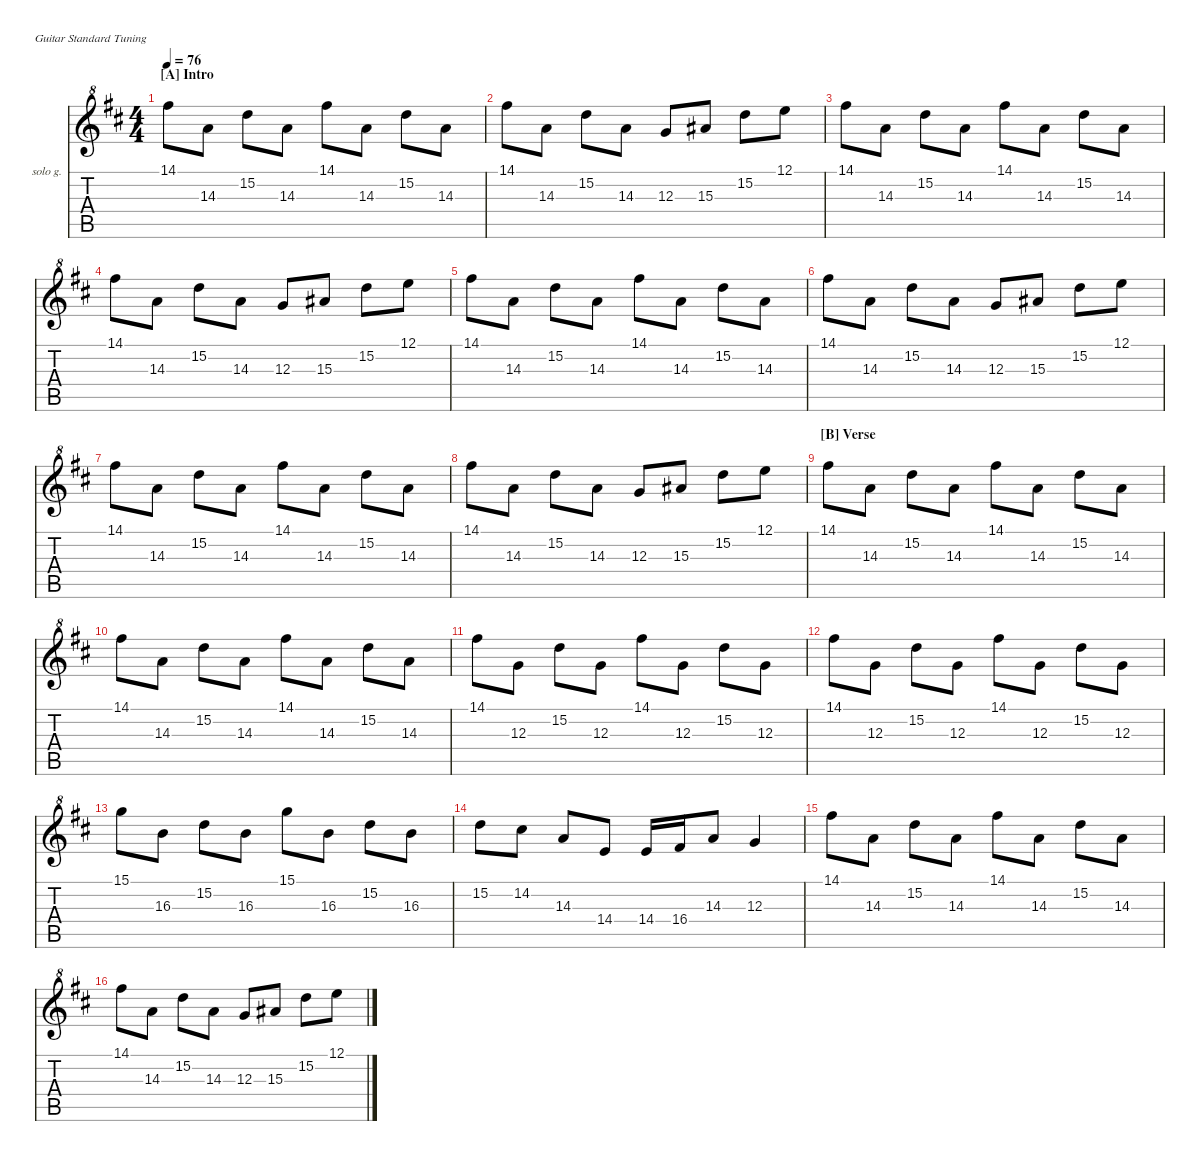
\defaultSystemsLayout 4
\hideDynamics
\bracketExtendMode nobrackets
\firstSystemTrackNameOrientation horizontal
\otherSystemsTrackNameOrientation horizontal
\track ("solo guitar" "solo g.") {mute instrument electricguitarclean}
\staff {score tabs}
\tuning (E4 B3 G3 D3 A2 E2)
\ts (4 4)
\section ("A" "Intro")
\tempo 76
\clef g2
\ottava 8va
\ks d
14.1{acc #}.8{dy mf instrument electricguitarclean beam Down} 14.3{acc forcenatural}.8{beam Down} 15.2{acc forcenatural}.8{beam Down} 14.3{acc forcenatural}.8{beam Down} 14.1{acc #}.8{beam Down} 14.3{acc forcenatural}.8{beam Down} 15.2{acc forcenatural}.8{beam Down} 14.3{acc forcenatural}.8{beam Down} |
14.1{acc #}.8{beam Down} 14.3{acc forcenatural}.8{beam Down} 15.2{acc forcenatural}.8{beam Down} 14.3{acc forcenatural}.8{beam Down} 12.3{acc forcenatural}.8{beam Up} 15.3{acc #}.8{beam Up} 15.2{acc forcenatural}.8{beam Down} 12.1{acc forcenatural}.8{beam Down} |
14.1{acc #}.8{beam Down} 14.3{acc forcenatural}.8{beam Down} 15.2{acc forcenatural}.8{beam Down} 14.3{acc forcenatural}.8{beam Down} 14.1{acc #}.8{beam Down} 14.3{acc forcenatural}.8{beam Down} 15.2{acc forcenatural}.8{beam Down} 14.3{acc forcenatural}.8{beam Down} |
14.1{acc #}.8{beam Down} 14.3{acc forcenatural}.8{beam Down} 15.2{acc forcenatural}.8{beam Down} 14.3{acc forcenatural}.8{beam Down} 12.3{acc forcenatural}.8{beam Up} 15.3{acc #}.8{beam Up} 15.2{acc forcenatural}.8{beam Down} 12.1{acc forcenatural}.8{beam Down} |
14.1{acc #}.8{beam Down} 14.3{acc forcenatural}.8{beam Down} 15.2{acc forcenatural}.8{beam Down} 14.3{acc forcenatural}.8{beam Down} 14.1{acc #}.8{beam Down} 14.3{acc forcenatural}.8{beam Down} 15.2{acc forcenatural}.8{beam Down} 14.3{acc forcenatural}.8{beam Down} |
14.1{acc #}.8{beam Down} 14.3{acc forcenatural}.8{beam Down} 15.2{acc forcenatural}.8{beam Down} 14.3{acc forcenatural}.8{beam Down} 12.3{acc forcenatural}.8{beam Up} 15.3{acc #}.8{beam Up} 15.2{acc forcenatural}.8{beam Down} 12.1{acc forcenatural}.8{beam Down} |
14.1{acc #}.8{beam Down} 14.3{acc forcenatural}.8{beam Down} 15.2{acc forcenatural}.8{beam Down} 14.3{acc forcenatural}.8{beam Down} 14.1{acc #}.8{beam Down} 14.3{acc forcenatural}.8{beam Down} 15.2{acc forcenatural}.8{beam Down} 14.3{acc forcenatural}.8{beam Down} |
14.1{acc #}.8{beam Down} 14.3{acc forcenatural}.8{beam Down} 15.2{acc forcenatural}.8{beam Down} 14.3{acc forcenatural}.8{beam Down} 12.3{acc forcenatural}.8{beam Up} 15.3{acc #}.8{beam Up} 15.2{acc forcenatural}.8{beam Down} 12.1{acc forcenatural}.8{beam Down} |
\section ("B" "Verse")
14.1{acc #}.8{beam Down} 14.3{acc forcenatural}.8{beam Down} 15.2{acc forcenatural}.8{beam Down} 14.3{acc forcenatural}.8{beam Down} 14.1{acc #}.8{beam Down} 14.3{acc forcenatural}.8{beam Down} 15.2{acc forcenatural}.8{beam Down} 14.3{acc forcenatural}.8{beam Down} |
14.1{acc #}.8{beam Down} 14.3{acc forcenatural}.8{beam Down} 15.2{acc forcenatural}.8{beam Down} 14.3{acc forcenatural}.8{beam Down} 14.1{acc #}.8{beam Down} 14.3{acc forcenatural}.8{beam Down} 15.2{acc forcenatural}.8{beam Down} 14.3{acc forcenatural}.8{beam Down} |
14.1{acc #}.8{beam Down} 12.3{acc forcenatural}.8{beam Down} 15.2{acc forcenatural}.8{beam Down} 12.3{acc forcenatural}.8{beam Down} 14.1{acc #}.8{beam Down} 12.3{acc forcenatural}.8{beam Down} 15.2{acc forcenatural}.8{beam Down} 12.3{acc forcenatural}.8{beam Down} |
14.1{acc #}.8{beam Down} 12.3{acc forcenatural}.8{beam Down} 15.2{acc forcenatural}.8{beam Down} 12.3{acc forcenatural}.8{beam Down} 14.1{acc #}.8{beam Down} 12.3{acc forcenatural}.8{beam Down} 15.2{acc forcenatural}.8{beam Down} 12.3{acc forcenatural}.8{beam Down} |
15.1{acc forcenatural}.8{beam Down} 16.3{acc forcenatural}.8{beam Down} 15.2{acc forcenatural}.8{beam Down} 16.3{acc forcenatural}.8{beam Down} 15.1{acc forcenatural}.8{beam Down} 16.3{acc forcenatural}.8{beam Down} 15.2{acc forcenatural}.8{beam Down} 16.3{acc forcenatural}.8{beam Down} |
15.2{acc forcenatural}.8{beam Down} 14.2{acc #}.8{beam Down} 14.3{acc forcenatural}.8{beam Up} 14.4{acc forcenatural}.8{beam Up} 14.4{acc forcenatural}.16{beam Up} 16.4{acc #}.16{beam Up} 14.3{acc forcenatural}.8{beam Up} 12.3{acc forcenatural}.4{beam Up} |
14.1{acc #}.8{beam Down} 14.3{acc forcenatural}.8{beam Down} 15.2{acc forcenatural}.8{beam Down} 14.3{acc forcenatural}.8{beam Down} 14.1{acc #}.8{beam Down} 14.3{acc forcenatural}.8{beam Down} 15.2{acc forcenatural}.8{beam Down} 14.3{acc forcenatural}.8{beam Down} |
14.1{acc #}.8{beam Down} 14.3{acc forcenatural}.8{beam Down} 15.2{acc forcenatural}.8{beam Down} 14.3{acc forcenatural}.8{beam Down} 12.3{acc forcenatural}.8{beam Up} 15.3{acc #}.8{beam Up} 15.2{acc forcenatural}.8{beam Down} 12.1{acc forcenatural}.8{beam Down}
